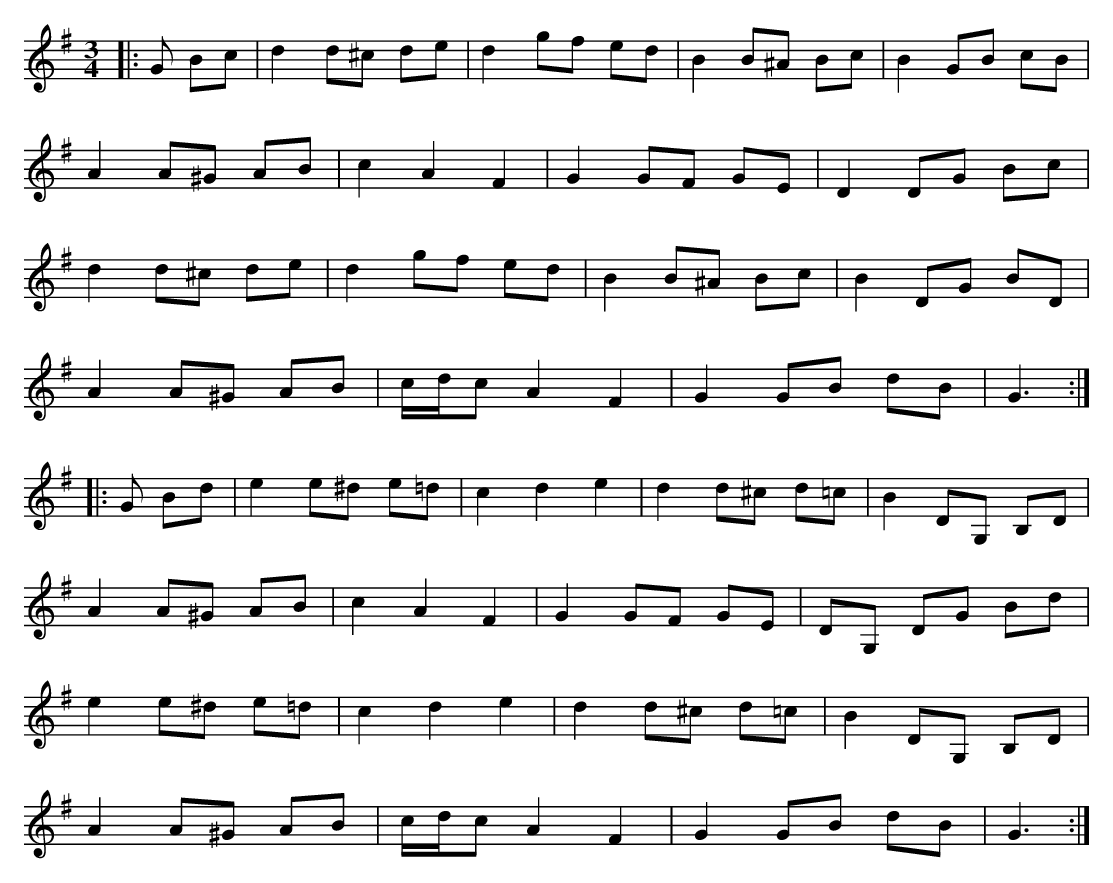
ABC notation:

X:1
M:3/4
K:G
|:G Bc|d2 d^c de|d2 gf ed|B2 B^A Bc|B2 GB cB|
A2 A^G AB|c2 A2 F2|G2 GF GE|D2 DG Bc|
d2 d^c de|d2 gf ed|B2 B^A Bc|B2 DG BD|
A2 A^G AB|c/d/c A2 F2|G2 GB dB|G3:|
|:G Bd|e2 e^d e=d|c2 d2 e2|d2 d^c d=c|B2 DG, B,D|
A2 A^G AB|c2 A2 F2|G2 GF GE|DG, DG Bd|
e2 e^d e=d|c2 d2 e2|d2 d^c d=c|B2 DG, B,D|
A2 A^G AB|c/d/c A2 F2|G2 GB dB|G3:|
